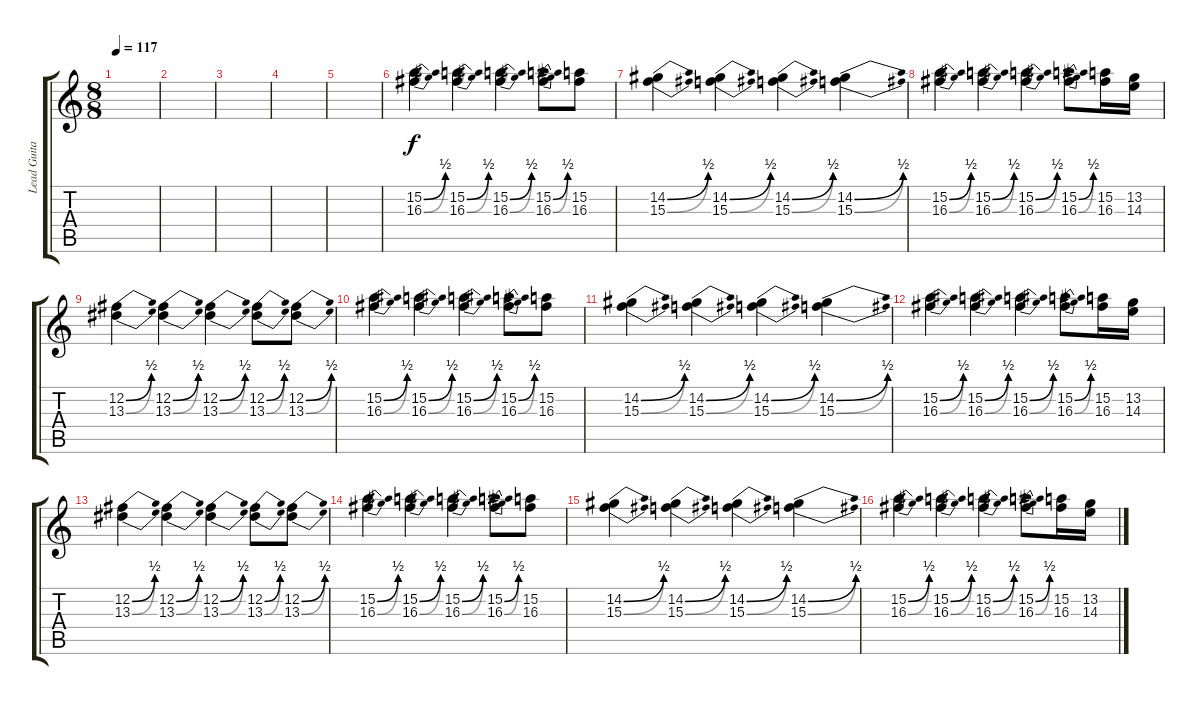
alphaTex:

\track ("Lead Guitar" "Lead Guita") {instrument distortionguitar}
\staff {score tabs}
\tuning (B3 Gb3 D3 A2 E2 B1) {hide}
\ts (8 8)
\tempo 117
\clef g2
\ks c
|
|
|
|
|
(15.2{be (bend 0 0 60 2)} 16.3{be (bend 0 0 60 2)}).4{volume 9} (15.2{be (bend 0 0 60 2)} 16.3{be (bend 0 0 60 2)}).4 (15.2{be (bend 0 0 60 2)} 16.3{be (bend 0 0 60 2)}).4 (15.2{be (bend 0 0 60 2)} 16.3{be (bend 0 0 60 2)}).8 (15.2 16.3).8 |
(14.2{be (bend 0 0 60 2)} 15.3{be (bend 0 0 60 2)}).4 (14.2{be (bend 0 0 60 2)} 15.3{be (bend 0 0 60 2)}).4 (14.2{be (bend 0 0 60 2)} 15.3{be (bend 0 0 60 2)}).4 (14.2{be (bend 0 0 60 2)} 15.3{be (bend 0 0 60 2)}).4 |
(15.2{be (bend 0 0 60 2)} 16.3{be (bend 0 0 60 2)}).4 (15.2{be (bend 0 0 60 2)} 16.3{be (bend 0 0 60 2)}).4 (15.2{be (bend 0 0 60 2)} 16.3{be (bend 0 0 60 2)}).4 (15.2{be (bend 0 0 60 2)} 16.3{be (bend 0 0 60 2)}).8 (15.2 16.3).16 (13.2 14.3).16 |
(12.2{be (bend 0 0 60 2)} 13.3{be (bend 0 0 60 2)}).4 (12.2{be (bend 0 0 60 2)} 13.3{be (bend 0 0 60 2)}).4 (12.2{be (bend 0 0 60 2)} 13.3{be (bend 0 0 60 2)}).4 (12.2{be (bend 0 0 60 2)} 13.3{be (bend 0 0 60 2)}).8 (12.2{be (bend 0 0 60 2)} 13.3{be (bend 0 0 60 2)}).8 |
(15.2{be (bend 0 0 60 2)} 16.3{be (bend 0 0 60 2)}).4{volume 9} (15.2{be (bend 0 0 60 2)} 16.3{be (bend 0 0 60 2)}).4 (15.2{be (bend 0 0 60 2)} 16.3{be (bend 0 0 60 2)}).4 (15.2{be (bend 0 0 60 2)} 16.3{be (bend 0 0 60 2)}).8 (15.2 16.3).8 |
(14.2{be (bend 0 0 60 2)} 15.3{be (bend 0 0 60 2)}).4 (14.2{be (bend 0 0 60 2)} 15.3{be (bend 0 0 60 2)}).4 (14.2{be (bend 0 0 60 2)} 15.3{be (bend 0 0 60 2)}).4 (14.2{be (bend 0 0 60 2)} 15.3{be (bend 0 0 60 2)}).4 |
(15.2{be (bend 0 0 60 2)} 16.3{be (bend 0 0 60 2)}).4 (15.2{be (bend 0 0 60 2)} 16.3{be (bend 0 0 60 2)}).4 (15.2{be (bend 0 0 60 2)} 16.3{be (bend 0 0 60 2)}).4 (15.2{be (bend 0 0 60 2)} 16.3{be (bend 0 0 60 2)}).8 (15.2 16.3).16 (13.2 14.3).16 |
(12.2{be (bend 0 0 60 2)} 13.3{be (bend 0 0 60 2)}).4 (12.2{be (bend 0 0 60 2)} 13.3{be (bend 0 0 60 2)}).4 (12.2{be (bend 0 0 60 2)} 13.3{be (bend 0 0 60 2)}).4 (12.2{be (bend 0 0 60 2)} 13.3{be (bend 0 0 60 2)}).8 (12.2{be (bend 0 0 60 2)} 13.3{be (bend 0 0 60 2)}).8 |
(15.2{be (bend 0 0 60 2)} 16.3{be (bend 0 0 60 2)}).4{volume 9} (15.2{be (bend 0 0 60 2)} 16.3{be (bend 0 0 60 2)}).4 (15.2{be (bend 0 0 60 2)} 16.3{be (bend 0 0 60 2)}).4 (15.2{be (bend 0 0 60 2)} 16.3{be (bend 0 0 60 2)}).8 (15.2 16.3).8 |
(14.2{be (bend 0 0 60 2)} 15.3{be (bend 0 0 60 2)}).4 (14.2{be (bend 0 0 60 2)} 15.3{be (bend 0 0 60 2)}).4 (14.2{be (bend 0 0 60 2)} 15.3{be (bend 0 0 60 2)}).4 (14.2{be (bend 0 0 60 2)} 15.3{be (bend 0 0 60 2)}).4 |
(15.2{be (bend 0 0 60 2)} 16.3{be (bend 0 0 60 2)}).4 (15.2{be (bend 0 0 60 2)} 16.3{be (bend 0 0 60 2)}).4 (15.2{be (bend 0 0 60 2)} 16.3{be (bend 0 0 60 2)}).4 (15.2{be (bend 0 0 60 2)} 16.3{be (bend 0 0 60 2)}).8 (15.2 16.3).16 (13.2 14.3).16
